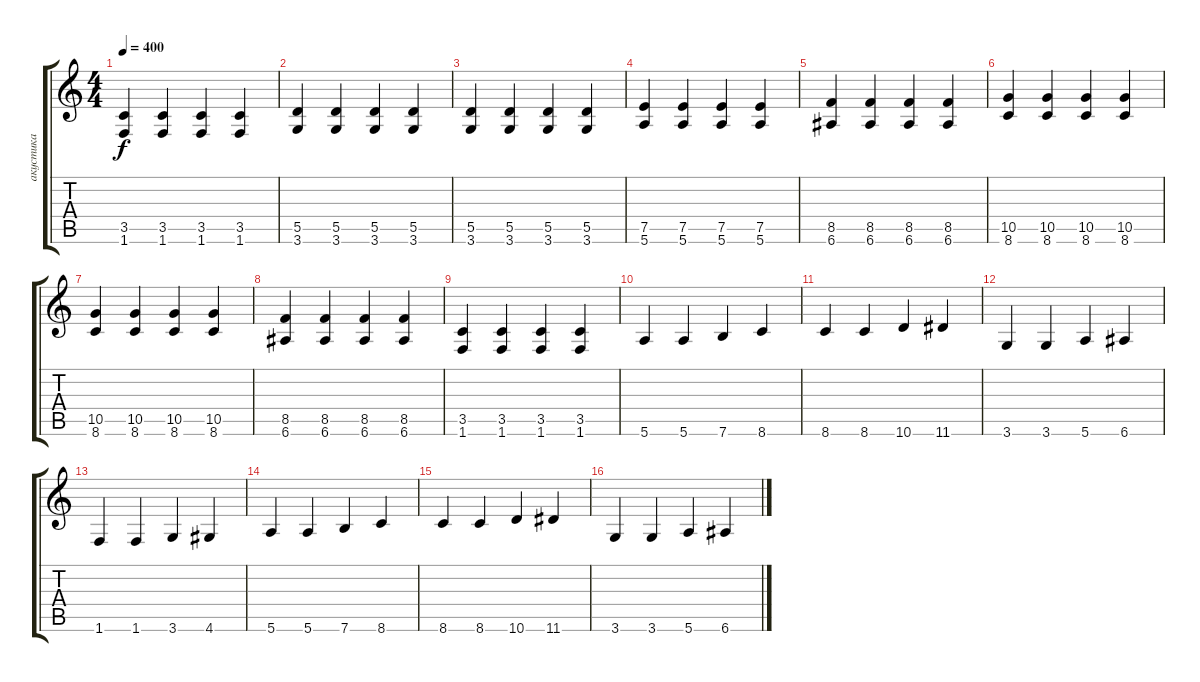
\track ("акустика" "акустика") {instrument acousticguitarsteel}
\staff {score tabs}
\tuning (E4 B3 G3 D3 A2 E2) {hide}
\ts (4 4)
\tempo 400
\clef g2
\ks c
(3.5 1.6).4{dy f} (3.5 1.6).4 (3.5 1.6).4 (3.5 1.6).4 |
(5.5 3.6).4 (5.5 3.6).4 (5.5 3.6).4 (5.5 3.6).4 |
(5.5 3.6).4 (5.5 3.6).4 (5.5 3.6).4 (5.5 3.6).4 |
(7.5 5.6).4 (7.5 5.6).4 (7.5 5.6).4 (7.5 5.6).4 |
(8.5 6.6).4 (8.5 6.6).4 (8.5 6.6).4 (8.5 6.6).4 |
(10.5 8.6).4 (10.5 8.6).4 (10.5 8.6).4 (10.5 8.6).4 |
(10.5 8.6).4 (10.5 8.6).4 (10.5 8.6).4 (10.5 8.6).4 |
(8.5 6.6).4 (8.5 6.6).4 (8.5 6.6).4 (8.5 6.6).4 |
(3.5 1.6).4 (3.5 1.6).4 (3.5 1.6).4 (3.5 1.6).4 |
5.6.4 5.6.4 7.6.4 8.6.4 |
8.6.4 8.6.4 10.6.4 11.6.4 |
3.6.4 3.6.4 5.6.4 6.6.4 |
1.6.4 1.6.4 3.6.4 4.6.4 |
5.6.4 5.6.4 7.6.4 8.6.4 |
8.6.4 8.6.4 10.6.4 11.6.4 |
3.6.4 3.6.4 5.6.4 6.6.4
